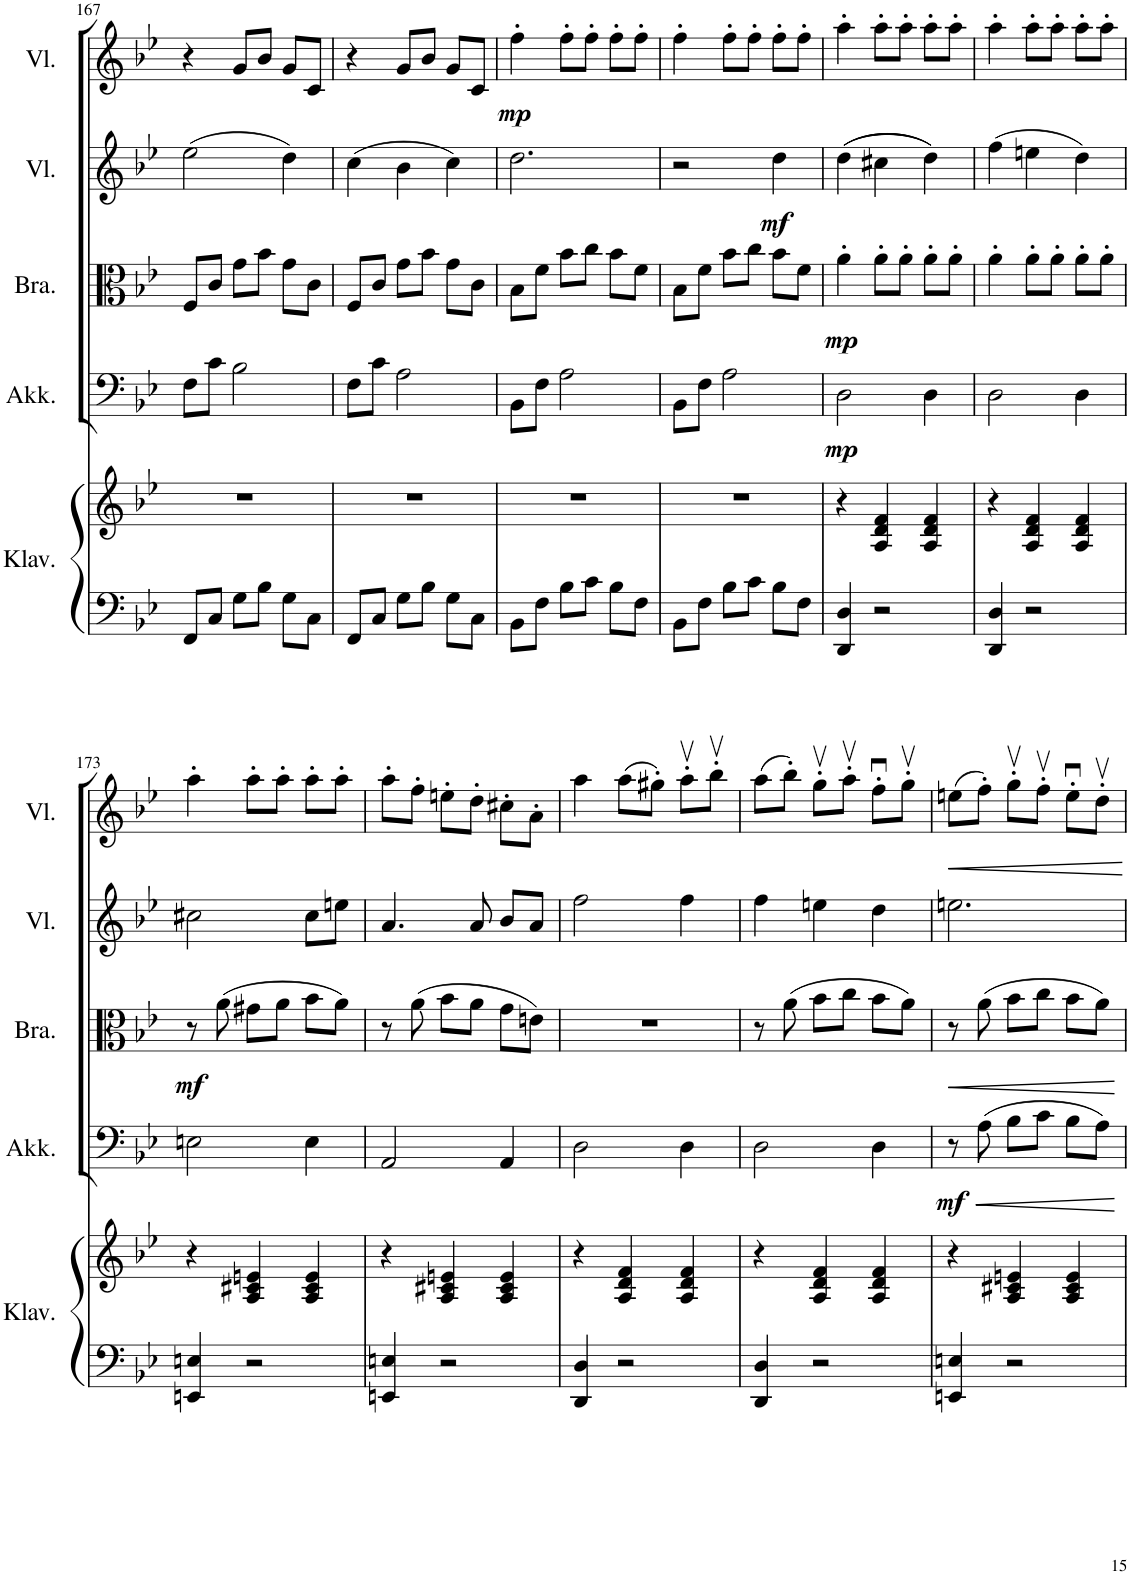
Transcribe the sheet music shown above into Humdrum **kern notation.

**kern	**kern	**kern	**dynam	**kern	**dynam	**kern	**dynam	**kern	**dynam
*part5	*part5	*part4	*part4	*part3	*part3	*part2	*part2	*part1	*part1
*staff6	*staff5	*staff4	*staff4	*staff3	*staff3	*staff2	*staff2	*staff1	*staff1
*I"Klavier	*	*I"Akkordeon	*	*I"Bratsche	*	*I"Violine	*	*I"Violine	*
*I'Klav.	*	*I'Akk.	*	*I'Bra.	*	*I'Vl.	*	*I'Vl.	*
!!LO:PB:g=z
*clefF4	*clefG2	*clefF4	*	*clefC3	*	*clefG2	*	*clefG2	*
*k[b-e-]	*k[b-e-]	*k[b-e-]	*	*k[b-e-]	*	*k[b-e-]	*	*k[b-e-]	*
*M3/4	*M3/4	*M3/4	*	*M3/4	*	*M3/4	*	*M3/4	*
=167	=167	=167	=167	=167	=167	=167	=167	=167	=167
8FF/L	2.r	8F\L	.	8F/L	.	(2ee-\	.	4r	.
8C/J	.	8c\J	.	8c/J	.	.	.	.	.
8G\L	.	2B-\	.	8g\L	.	.	.	8g/L	.
8B-\J	.	.	.	8b-\J	.	.	.	8b-/J	.
8G\L	.	.	.	8g\L	.	4dd\)	.	8g/L	.
8C\J	.	.	.	8c\J	.	.	.	8c/J	.
=168	=168	=168	=168	=168	=168	=168	=168	=168	=168
8FF/L	2.r	8F\L	.	8F/L	.	(4cc\	.	4r	.
8C/J	.	8c\J	.	8c/J	.	.	.	.	.
8G\L	.	2A\	.	8g\L	.	4b-\	.	8g/L	.
8B-\J	.	.	.	8b-\J	.	.	.	8b-/J	.
8G\L	.	.	.	8g\L	.	4cc\)	.	8g/L	.
8C\J	.	.	.	8c\J	.	.	.	8c/J	.
=169	=169	=169	=169	=169	=169	=169	=169	=169	=169
!	!	!	!	!	!	!	!	!	!LO:DY:b
8BB-\L	2.r	8BB-\L	.	8B-\L	.	2.dd\	.	4ff'\	mp
8F\J	.	8F\J	.	8f\J	.	.	.	.	.
8B-\L	.	2A\	.	8b-\L	.	.	.	8ff'\L	.
8c\J	.	.	.	8cc\J	.	.	.	8ff'\J	.
8B-\L	.	.	.	8b-\L	.	.	.	8ff'\L	.
8F\J	.	.	.	8f\J	.	.	.	8ff'\J	.
=170	=170	=170	=170	=170	=170	=170	=170	=170	=170
8BB-\L	2.r	8BB-\L	.	8B-\L	.	2r	.	4ff'\	.
8F\J	.	8F\J	.	8f\J	.	.	.	.	.
8B-\L	.	2A\	.	8b-\L	.	.	.	8ff'\L	.
8c\J	.	.	.	8cc\J	.	.	.	8ff'\J	.
!	!	!	!	!	!	!	!LO:DY:b	!	!
8B-\L	.	.	.	8b-\L	.	4dd\	mf	8ff'\L	.
8F\J	.	.	.	8f\J	.	.	.	8ff'\J	.
=171	=171	=171	=171	=171	=171	=171	=171	=171	=171
!	!	!	!LO:DY:b	!	!LO:DY:b	!	!	!	!
4DD/ 4D/	4r	2D\	mp	4a'\	mp	((4dd\	.	4aa'\	.
2r	4A/ 4d/ 4f/	.	.	8a'\L	.	4cc#X\	.	8aa'\L	.
.	.	.	.	8a'\J	.	.	.	8aa'\J	.
.	4A/ 4d/ 4f/	4D\	.	8a'\L	.	4dd\))	.	8aa'\L	.
.	.	.	.	8a'\J	.	.	.	8aa'\J	.
=172	=172	=172	=172	=172	=172	=172	=172	=172	=172
4DD/ 4D/	4r	2D\	.	4a'\	.	(4ff\	.	4aa'\	.
2r	4A/ 4d/ 4f/	.	.	8a'\L	.	4een\	.	8aa'\L	.
.	.	.	.	8a'\J	.	.	.	8aa'\J	.
.	4A/ 4d/ 4f/	4D\	.	8a'\L	.	4dd\)	.	8aa'\L	.
.	.	.	.	8a'\J	.	.	.	8aa'\J	.
!!LO:LB:g=z
=173	=173	=173	=173	=173	=173	=173	=173	=173	=173
!	!	!	!	!	!LO:DY:b	!	!	!	!
4EEn/ 4En/	4r	2En\	.	8r	mf	2cc#X\	.	4aa'\	.
.	.	.	.	(8a\	.	.	.	.	.
2r	4A/ 4c#X/ 4en/	.	.	8g#X\L	.	.	.	8aa'\L	.
.	.	.	.	8a\J	.	.	.	8aa'\J	.
.	4A/ 4c#/ 4e/	4E\	.	8b-\L	.	8cc#\L	.	8aa'\L	.
.	.	.	.	8a\J)	.	8een\J	.	8aa'\J	.
=174	=174	=174	=174	=174	=174	=174	=174	=174	=174
4EEn/ 4En/	4r	2AA/	.	8r	.	4.a/	.	8aa'\L	.
.	.	.	.	(8a\	.	.	.	8ff'\J	.
2r	4A/ 4c#X/ 4en/	.	.	8b-\L	.	.	.	8een'\L	.
.	.	.	.	8a\J	.	8a/	.	8dd'\J	.
.	4A/ 4c#/ 4e/	4AA/	.	8g\L	.	8b-/L	.	8cc#X'\L	.
.	.	.	.	8en\J)	.	8a/J	.	8a'\J	.
=175	=175	=175	=175	=175	=175	=175	=175	=175	=175
4DD/ 4D/	4r	2D\	.	2.r	.	2ff\	.	4aa\	.
2r	4A/ 4d/ 4f/	.	.	.	.	.	.	(8aa\L	.
.	.	.	.	.	.	.	.	8gg#X'\J)	.
.	4A/ 4d/ 4f/	4D\	.	.	.	4ff\	.	8aav'\L	.
.	.	.	.	.	.	.	.	8bb-v'\J	.
=176	=176	=176	=176	=176	=176	=176	=176	=176	=176
4DD/ 4D/	4r	2D\	.	8r	.	4ff\	.	(8aa\L	.
.	.	.	.	(8a\	.	.	.	8bb-'\J)	.
2r	4A/ 4d/ 4f/	.	.	8b-\L	.	4een\	.	8ggv'\L	.
.	.	.	.	8cc\J	.	.	.	8aav'\J	.
.	4A/ 4d/ 4f/	4D\	.	8b-\L	.	4dd\	.	8ffu'\L	.
.	.	.	.	8a\J)	.	.	.	8ggv'\J	.
=177	=177	=177	=177	=177	=177	=177	=177	=177	=177
!	!	!	!LO:HP:b	!	!LO:HP:b	!	!	!	!
!	!	!	!LO:DY:n=1:b	!	!	!	!	!	!
4EEn/ 4En/	4r	8r	< mf	8r	<	2.een\	.	(8een\L	.
.	.	(8A\	.	(8a\	.	.	.	8ff'\J)	.
2r	4A/ 4c#X/ 4en/	8B-\L	.	8b-\L	.	.	.	8ggv'\L	.
.	.	8c\J	.	8cc\J	.	.	.	8ffv'\J	.
.	4A/ 4c#/ 4e/	8B-\L	.	8b-\L	.	.	.	8eeu'\L	.
.	.	8A\J)	.	8a\J)	.	.	.	8ddv'\J	.
.	.	.	[	.	[	.	.	.	.
=	=	=	=	=	=	=	=	=	=
*-	*-	*-	*-	*-	*-	*-	*-	*-	*-
